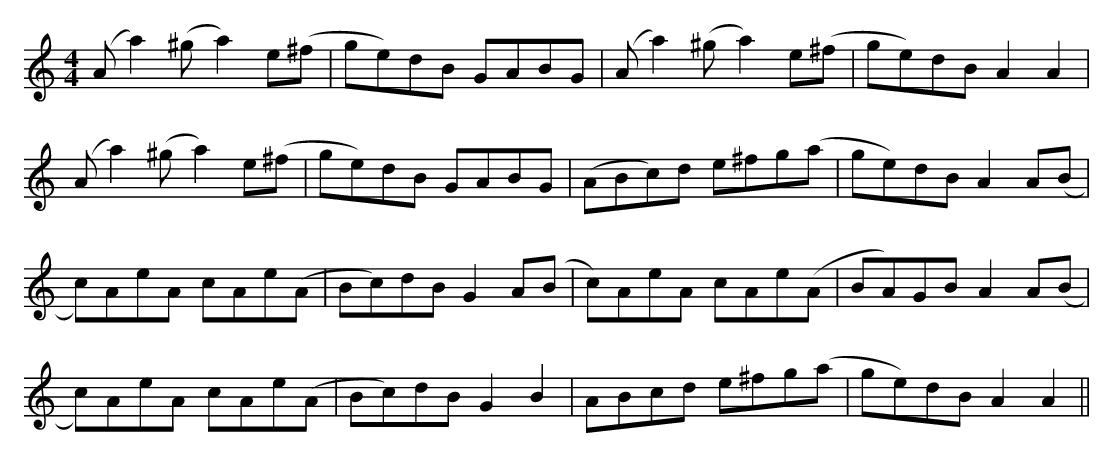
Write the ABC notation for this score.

X:1
M:4/4
K:Amin
(A a2) (^g a2) e(^f|ge)dB GABG|(A a2) (^g a2) e(^f|ge)dB A2 A2|
(A a2) (^g a2) e(^f|ge)dB GABG|(ABc)d e^fg(a|ge)dB A2 A(B|
c)AeA cAe(A|Bc)dB G2 A(B|c)AeA cAe(A|BA)GB A2 A(B|
c)AeA cAe(A|Bc)dB G2 B2|ABcd e^fg(a|ge)dB A2 A2||
